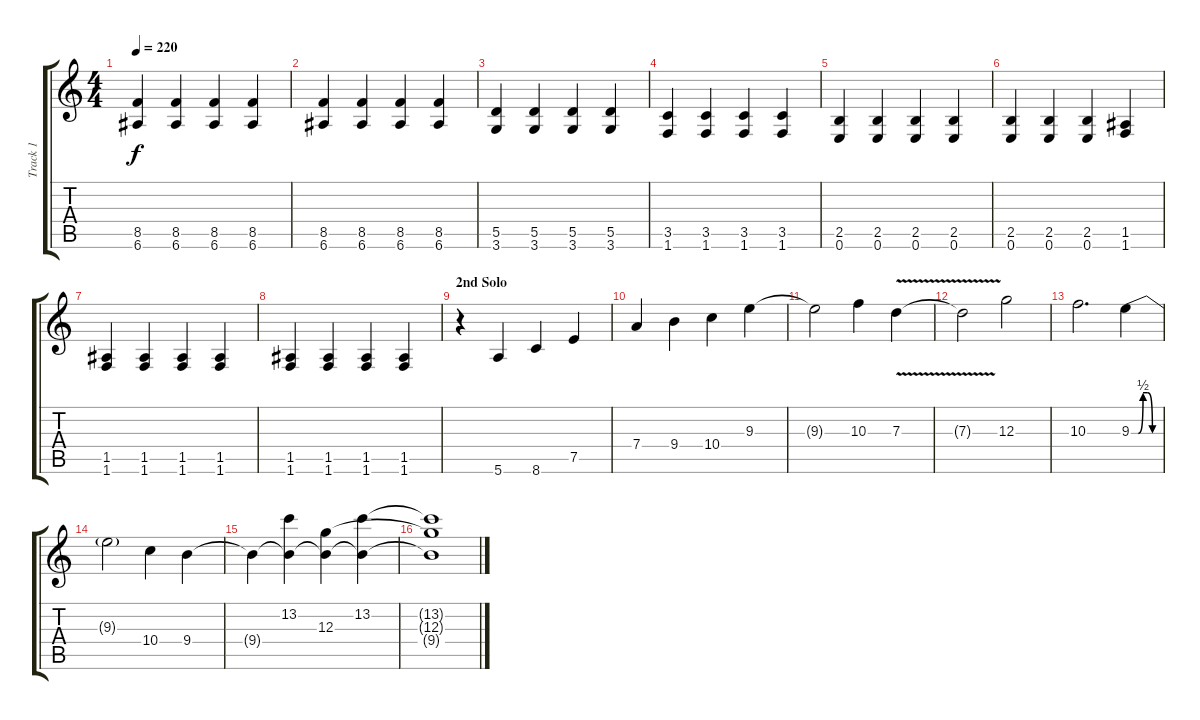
\track ("Track 1" "Track 1") {instrument acousticguitarsteel}
\staff {score tabs}
\tuning (E4 B3 G3 D3 A2 E2) {hide}
\ts (4 4)
\tempo 220
\clef g2
\ks c
(8.5 6.6).4{dy f} (8.5 6.6).4 (8.5 6.6).4 (8.5 6.6).4 |
(8.5 6.6).4 (8.5 6.6).4 (8.5 6.6).4 (8.5 6.6).4 |
(5.5 3.6).4 (5.5 3.6).4 (5.5 3.6).4 (5.5 3.6).4 |
(3.5 1.6).4 (3.5 1.6).4 (3.5 1.6).4 (3.5 1.6).4 |
(2.5 0.6).4 (2.5 0.6).4 (2.5 0.6).4 (2.5 0.6).4 |
(2.5 0.6).4 (2.5 0.6).4 (2.5 0.6).4 (1.5 1.6).4 |
(1.5 1.6).4 (1.5 1.6).4 (1.5 1.6).4 (1.5 1.6).4 |
(1.5 1.6).4 (1.5 1.6).4 (1.5 1.6).4 (1.5 1.6).4 |
\section ("" "2nd Solo")
r.4 5.6.4 8.6.4 7.5.4 |
7.4.4 9.4.4 10.4.4 9.3.4 |
9.3{t}.2 10.3.4 7.3{v}.4 |
7.3{t}.2 12.3.2 |
10.3.2{d} 9.3{be (custom 0 0 15 0 25 2 35 2 45 0 60 0)}.4 |
9.3{t}.2 10.4.4 9.4.4 |
9.4{t}.4 (13.2 9.4{t}).4 (12.3 9.4{t}).4 (13.2 9.4{t}).4 |
(13.2{t} 12.3{t} 9.4{t}).1
